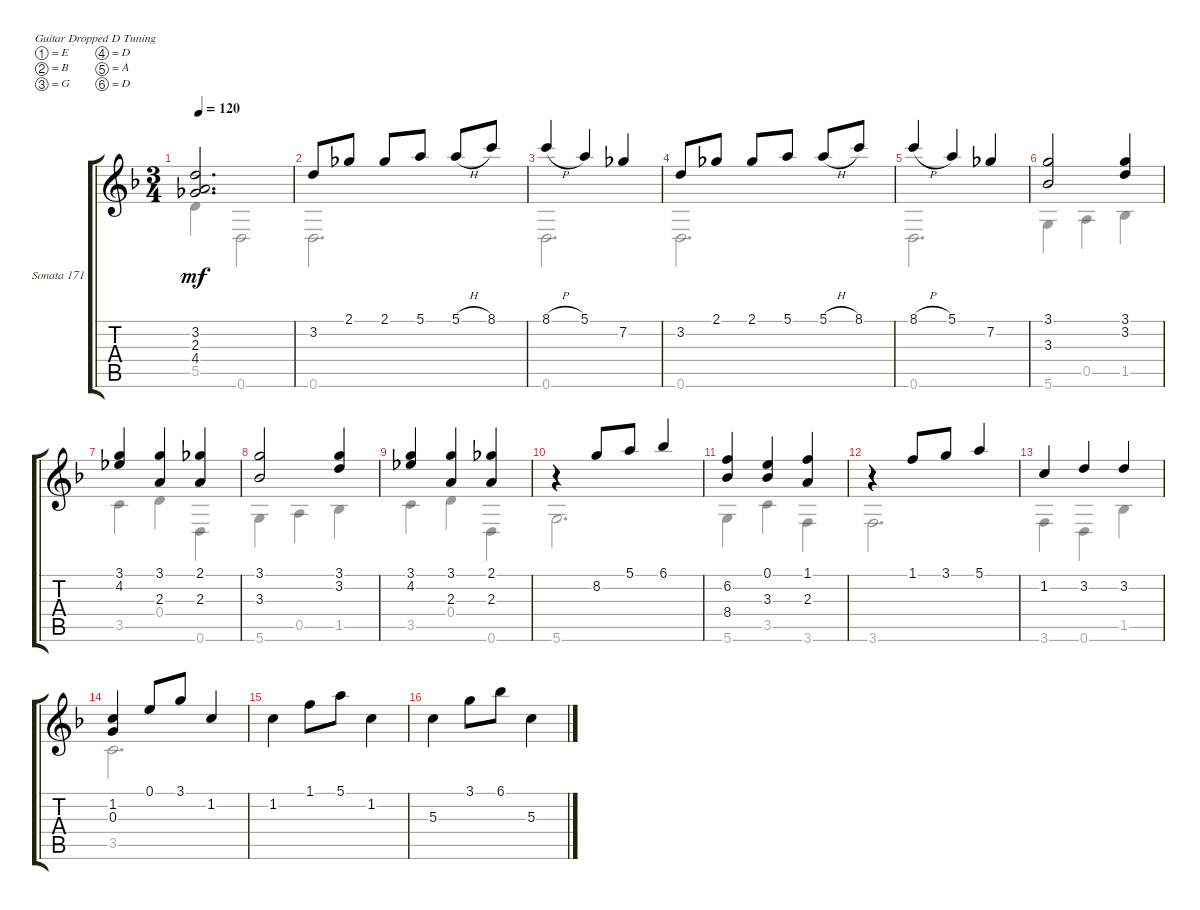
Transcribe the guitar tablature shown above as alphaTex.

\bracketExtendMode groupsimilarinstruments
\firstSystemTrackNameOrientation horizontal
\otherSystemsTrackNameOrientation horizontal
\track ("Sonata 1719 In Dm - 5. Menuet" "Sonata 171") {instrument acousticguitarnylon}
\staff {score tabs}
\tuning (E4 B3 G3 D3 A2 D2)
\voice
\ts (3 4)
\tempo 120
\clef g2
\ks dminor
(3.2 2.3 4.4).2{d dy mf} |
3.2.8 2.1.8 2.1.8 5.1.8 5.1{h}.8 8.1.8 |
8.1{h}.4 5.1.4 7.2.4 |
3.2.8 2.1.8 2.1.8 5.1.8 5.1{h}.8 8.1.8 |
8.1{h}.4 5.1.4 7.2.4 |
(3.1 3.3).2 (3.1 3.2).4 |
(3.1 4.2).4 (3.1 2.3).4 (2.1 2.3).4 |
(3.1 3.3).2 (3.1 3.2).4 |
(3.1 4.2).4 (3.1 2.3).4 (2.1 2.3).4 |
r.4 8.2.8 5.1.8 6.1.4 |
(6.2 8.4).4 (0.1 3.3).4 (1.1 2.3).4 |
r.4 1.1.8 3.1.8 5.1.4 |
1.2.4 3.2.4 3.2.4 |
(1.2 0.3).4 0.1.8 3.1.8 1.2.4 |
1.2.4 1.1.8 5.1.8 1.2.4 |
5.3.4 3.1.8 6.1.8 5.3.4
\voice
\clef g2
\ottava regular
\simile none
\ks dminor
5.5.4{dy mf} 0.6.2 |
0.6.2{d} |
0.6.2{d} |
0.6.2{d} |
0.6.2{d} |
5.6.4 0.5.4 1.5.4 |
3.5.4 0.4.4 0.6.4 |
5.6.4 0.5.4 1.5.4 |
3.5.4 0.4.4 0.6.4 |
5.6.2{d} |
5.6.4 3.5.4 3.6.4 |
3.6.2{d} |
3.6.4 0.6.4 1.5.4 |
3.5.2{d} |
|
